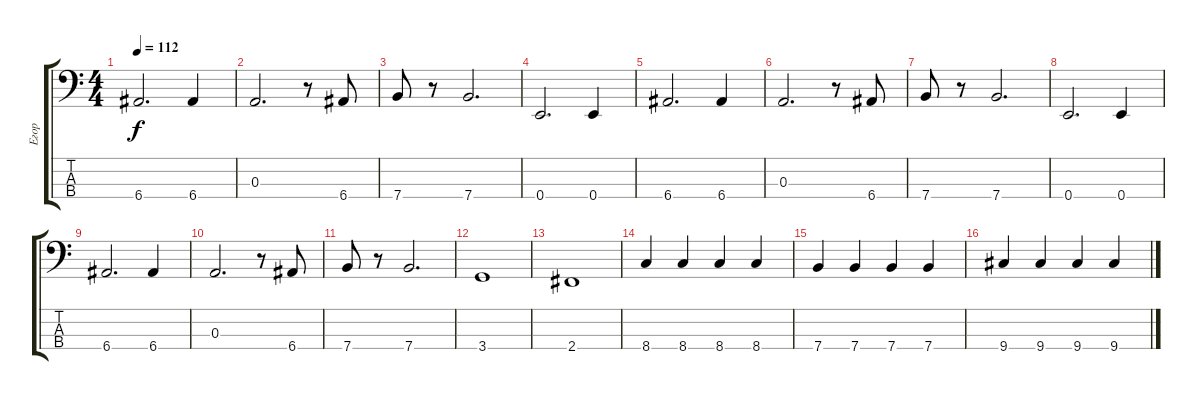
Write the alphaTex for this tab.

\track ("Егор" "Егор") {instrument acousticbass}
\staff {score tabs}
\tuning (G2 D2 A1 E1) {hide}
\ts (4 4)
\tempo 112
\clef f4
\ks c
6.4.2{d dy f} 6.4.4 |
0.3.2{d} r.8 6.4.8 |
7.4.8 r.8 7.4.2{d} |
0.4.2{d} 0.4.4 |
6.4.2{d} 6.4.4 |
0.3.2{d} r.8 6.4.8 |
7.4.8 r.8 7.4.2{d} |
0.4.2{d} 0.4.4 |
6.4.2{d} 6.4.4 |
0.3.2{d} r.8 6.4.8 |
7.4.8 r.8 7.4.2{d} |
3.4.1 |
2.4.1 |
8.4.4 8.4.4 8.4.4 8.4.4 |
7.4.4 7.4.4 7.4.4 7.4.4 |
9.4.4 9.4.4 9.4.4 9.4.4
